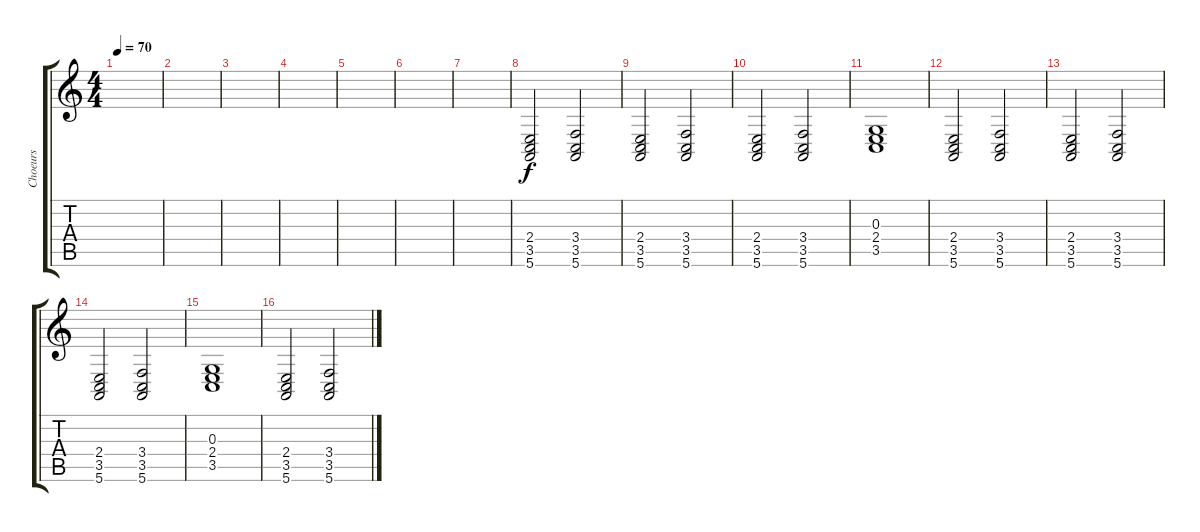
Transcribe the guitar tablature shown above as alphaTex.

\track ("Choeurs" "Choeurs") {instrument choiraahs}
\staff {score tabs}
\tuning (E4 B3 G3 D3 A2 E2) {hide}
\ts (4 4)
\tempo 70
\clef g2
\ks c
|
|
|
|
|
|
|
(2.4 3.5 5.6).2 (3.4 3.5 5.6).2 |
(2.4 3.5 5.6).2 (3.4 3.5 5.6).2 |
(2.4 3.5 5.6).2 (3.4 3.5 5.6).2 |
(0.3 2.4 3.5).1 |
(2.4 3.5 5.6).2 (3.4 3.5 5.6).2 |
(2.4 3.5 5.6).2 (3.4 3.5 5.6).2 |
(2.4 3.5 5.6).2 (3.4 3.5 5.6).2 |
(0.3 2.4 3.5).1 |
(2.4 3.5 5.6).2 (3.4 3.5 5.6).2
